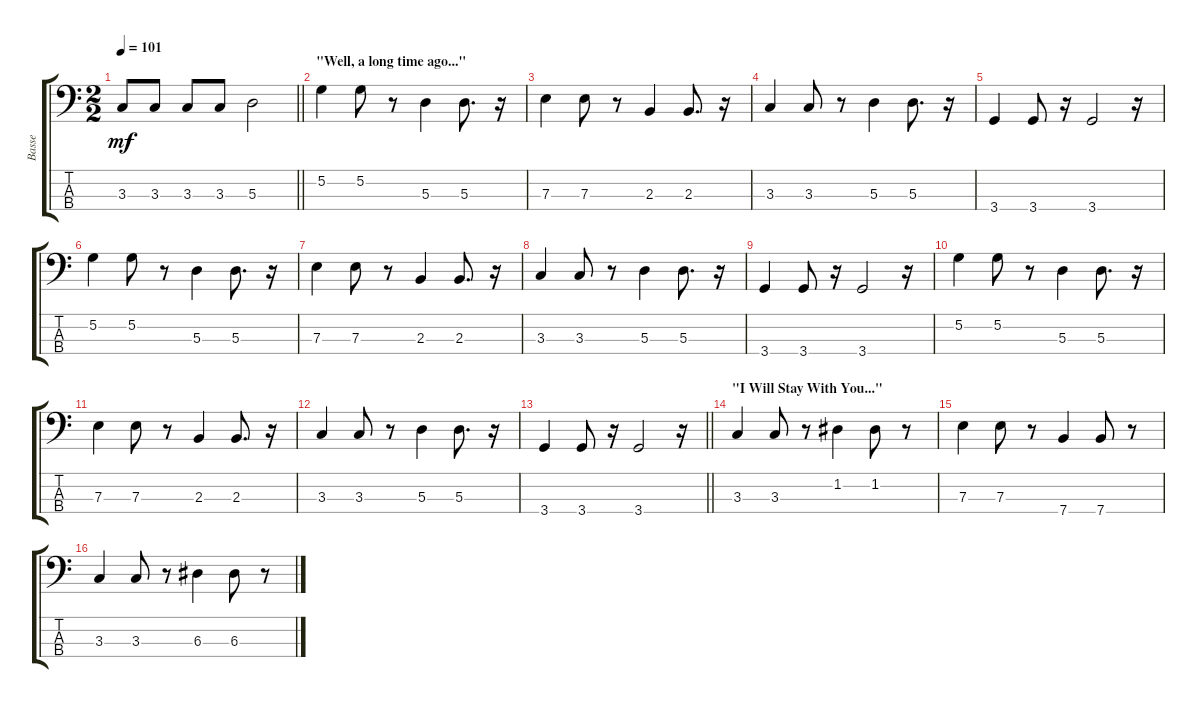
\track ("Basse" "Basse") {instrument electricbassfinger}
\staff {score tabs}
\tuning (G2 D2 A1 E1) {hide}
\ts (2 2)
\tempo 101
\clef f4
\barLineRight lightlight
\ks c
3.3.8{dy mf} 3.3.8 3.3.8 3.3.8 5.3.2 |
\section ("" "\"Well, a long time ago...\"")
5.2.4{volume 16} 5.2.8 r.8 5.3.4 5.3.8{d} r.16 |
7.3.4 7.3.8 r.8 2.3.4 2.3.8{d} r.16 |
3.3.4 3.3.8 r.8 5.3.4 5.3.8{d} r.16 |
3.4.4 3.4.8 r.16 3.4.2 r.16 |
5.2.4 5.2.8 r.8 5.3.4 5.3.8{d} r.16 |
7.3.4 7.3.8 r.8 2.3.4 2.3.8{d} r.16 |
3.3.4 3.3.8 r.8 5.3.4 5.3.8{d} r.16 |
3.4.4 3.4.8 r.16 3.4.2 r.16 |
5.2.4 5.2.8 r.8 5.3.4 5.3.8{d} r.16 |
7.3.4 7.3.8 r.8 2.3.4 2.3.8{d} r.16 |
3.3.4 3.3.8 r.8 5.3.4 5.3.8{d} r.16 |
\barLineRight lightlight
3.4.4 3.4.8 r.16 3.4.2 r.16 |
\section ("" "\"I Will Stay With You...\"")
3.3.4 3.3.8 r.8 1.2.4 1.2.8 r.8 |
7.3.4 7.3.8 r.8 7.4.4 7.4.8 r.8 |
3.3.4 3.3.8 r.8 6.3.4 6.3.8 r.8
